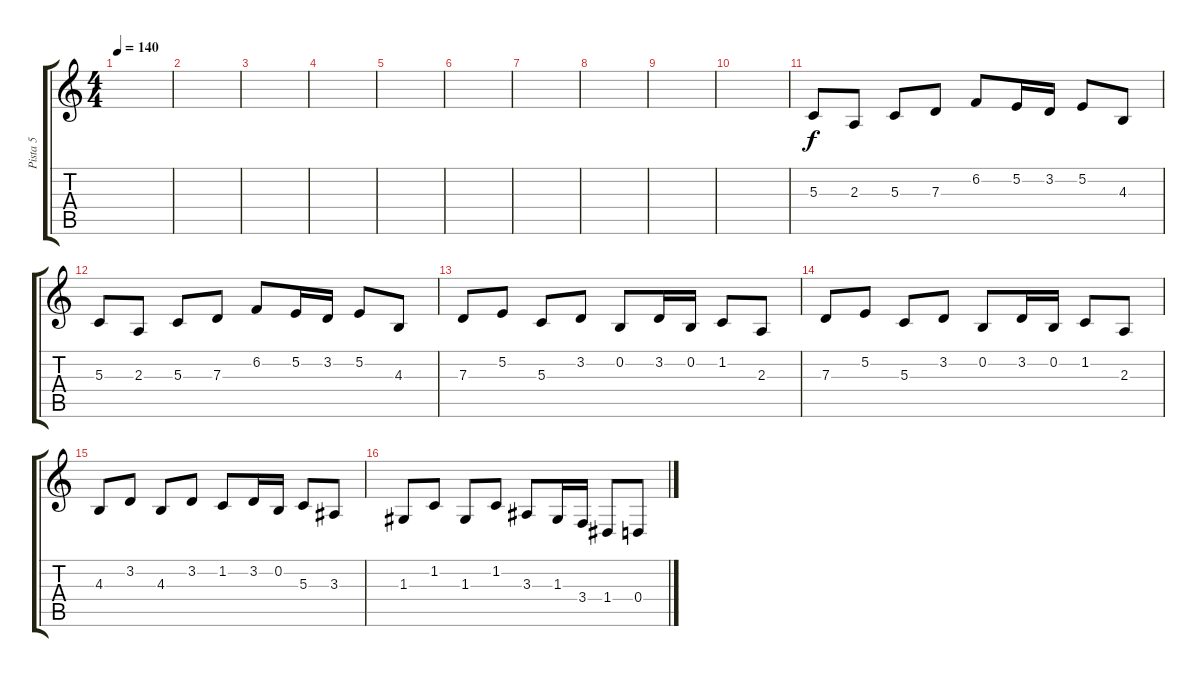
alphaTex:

\track ("Pista 5" "Pista 5") {instrument synthstrings2}
\staff {score tabs}
\tuning (E4 B3 G3 D3 A2 E2) {hide}
\ts (4 4)
\tempo 140
\clef g2
\ks c
|
|
|
|
|
|
|
|
|
|
5.3.8 2.3.8 5.3.8 7.3.8 6.2.8 5.2.16 3.2.16 5.2.8 4.3.8 |
5.3.8 2.3.8 5.3.8 7.3.8 6.2.8 5.2.16 3.2.16 5.2.8 4.3.8 |
7.3.8 5.2.8 5.3.8 3.2.8 0.2.8 3.2.16 0.2.16 1.2.8 2.3.8 |
7.3.8 5.2.8 5.3.8 3.2.8 0.2.8 3.2.16 0.2.16 1.2.8 2.3.8 |
4.3.8 3.2.8 4.3.8 3.2.8 1.2.8 3.2.16 0.2.16 5.3.8 3.3.8 |
1.3.8 1.2.8 1.3.8 1.2.8 3.3.8 1.3.16 3.4.16 1.4.8 0.4.8
